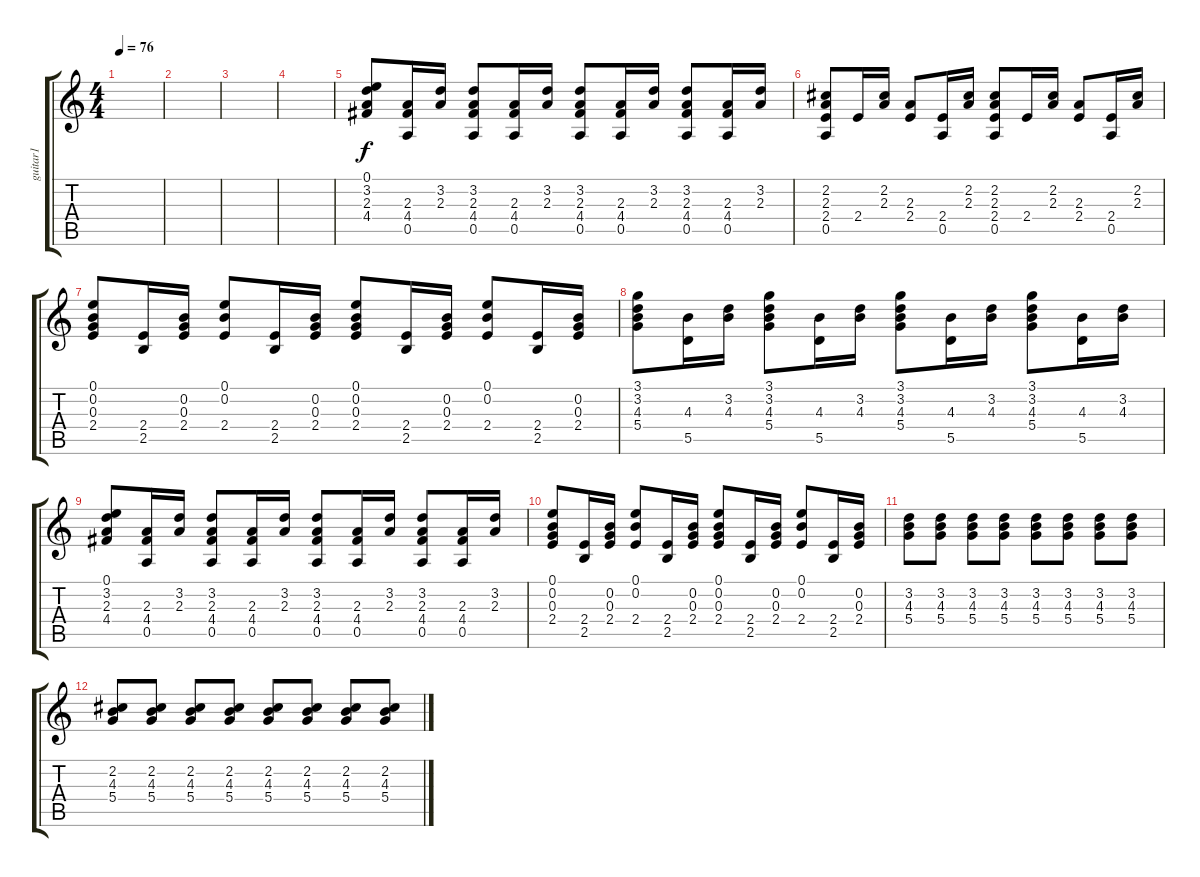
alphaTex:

\track ("guitar1" "guitar1") {instrument acousticguitarsteel}
\staff {score tabs}
\tuning (E4 B3 G3 D3 A2 E2) {hide}
\ts (4 4)
\tempo 76
\clef g2
\ks c
|
|
|
|
(0.1 3.2 2.3 4.4).8 (2.3 4.4 0.5).16 (3.2 2.3).16 (3.2 2.3 4.4 0.5).8 (2.3 4.4 0.5).16 (3.2 2.3).16 (3.2 2.3 4.4 0.5).8 (2.3 4.4 0.5).16 (3.2 2.3).16 (3.2 2.3 4.4 0.5).8 (2.3 4.4 0.5).16 (3.2 2.3).16 |
(2.2 2.3 2.4 0.5).8 2.4.16 (2.2 2.3).16 (2.3 2.4).8 (2.4 0.5).16 (2.2 2.3).16 (2.2 2.3 2.4 0.5).8 2.4.16 (2.2 2.3).16 (2.3 2.4).8 (2.4 0.5).16 (2.2 2.3).16 |
(0.1 0.2 0.3 2.4).8 (2.4 2.5).16 (0.2 0.3 2.4).16 (0.1 0.2 2.4).8 (2.4 2.5).16 (0.2 0.3 2.4).16 (0.1 0.2 0.3 2.4).8 (2.4 2.5).16 (0.2 0.3 2.4).16 (0.1 0.2 2.4).8 (2.4 2.5).16 (0.2 0.3 2.4).16 |
(3.1 3.2 4.3 5.4).8 (4.3 5.5).16 (3.2 4.3).16 (3.1 3.2 4.3 5.4).8 (4.3 5.5).16 (3.2 4.3).16 (3.1 3.2 4.3 5.4).8 (4.3 5.5).16 (3.2 4.3).16 (3.1 3.2 4.3 5.4).8 (4.3 5.5).16 (3.2 4.3).16 |
(0.1 3.2 2.3 4.4).8 (2.3 4.4 0.5).16 (3.2 2.3).16 (3.2 2.3 4.4 0.5).8 (2.3 4.4 0.5).16 (3.2 2.3).16 (3.2 2.3 4.4 0.5).8 (2.3 4.4 0.5).16 (3.2 2.3).16 (3.2 2.3 4.4 0.5).8 (2.3 4.4 0.5).16 (3.2 2.3).16 |
(0.1 0.2 0.3 2.4).8 (2.4 2.5).16 (0.2 0.3 2.4).16 (0.1 0.2 2.4).8 (2.4 2.5).16 (0.2 0.3 2.4).16 (0.1 0.2 0.3 2.4).8 (2.4 2.5).16 (0.2 0.3 2.4).16 (0.1 0.2 2.4).8 (2.4 2.5).16 (0.2 0.3 2.4).16 |
(3.2 4.3 5.4).8 (3.2 4.3 5.4).8 (3.2 4.3 5.4).8 (3.2 4.3 5.4).8 (3.2 4.3 5.4).8 (3.2 4.3 5.4).8 (3.2 4.3 5.4).8 (3.2 4.3 5.4).8 |
(2.2 4.3 5.4).8 (2.2 4.3 5.4).8 (2.2 4.3 5.4).8 (2.2 4.3 5.4).8 (2.2 4.3 5.4).8 (2.2 4.3 5.4).8 (2.2 4.3 5.4).8 (2.2 4.3 5.4).8
